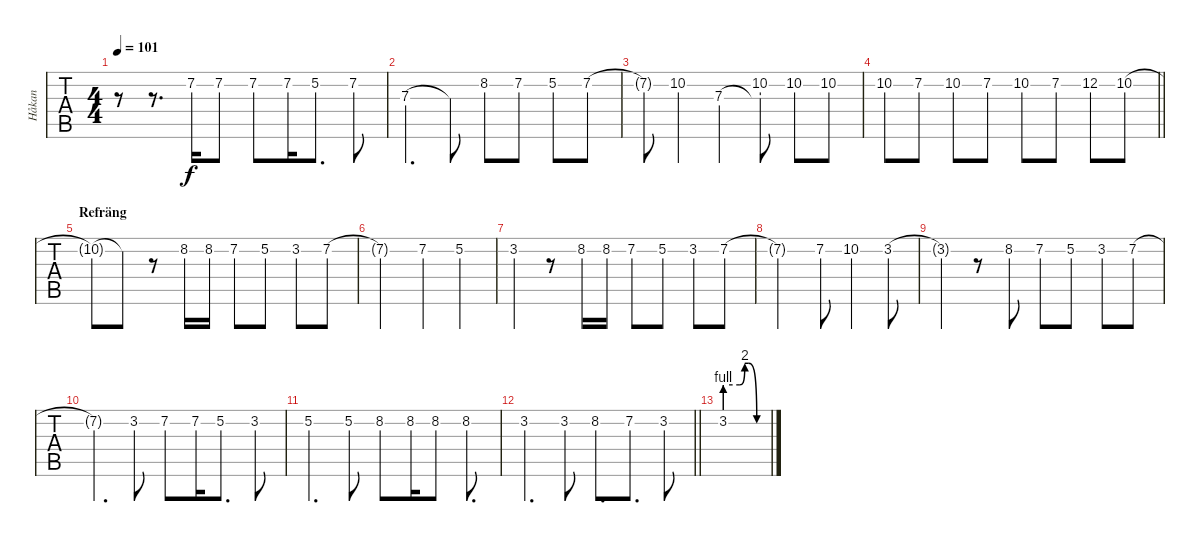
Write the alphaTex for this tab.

\track ("Håkan" "Håkan") {instrument lead1square}
\staff {tabs}
\tuning (E4 B3 G3 D3 A2 E2) {hide}
\ts (4 4)
\tempo 101
\clef g2
\ks c
r.8{dy f} r.8{d} 7.2.16{volume 16 instrument lead1square} 7.2.8 7.2.8 7.2.16 5.2.8{d} 7.2.8 |
7.3.4{d} 7.3{t}.8 8.2.8 7.2.8 5.2.8 7.2.8 |
7.2{t}.8 10.2.4 7.3.4 (10.2 7.3{t}).8 10.2.8 10.2.8 |
\barLineRight lightlight
10.2.8 7.2.8 10.2.8 7.2.8 10.2.8 7.2.8 12.2.8 10.2.8 |
\section ("" "Refräng")
10.2{t}.8 10.2{t}.8 r.8 8.2.16 8.2.16 7.2.8 5.2.8 3.2.8 7.2.8 |
7.2{t}.2 7.2.4 5.2.4 |
3.2.4 r.8 8.2.16 8.2.16 7.2.8 5.2.8 3.2.8 7.2.8 |
7.2{t}.2 7.2.8 10.2.4 3.2.8 |
3.2{t}.4 r.8 8.2.8 7.2.8 5.2.8 3.2.8 7.2.8 |
7.2{t}.4{d} 3.2.8 7.2.8 7.2.16 5.2.8{d} 3.2.8 |
5.2.4{d} 5.2.8 8.2.8 8.2.16 8.2.8 8.2.8{d} |
\barLineRight lightlight
3.2.4{d} 3.2.8 8.2.8{d} 7.2.8{d} 3.2.8 |
3.2{be (custom 0 4 21 4 28 8 33 8 45 0 60 0)}.1
